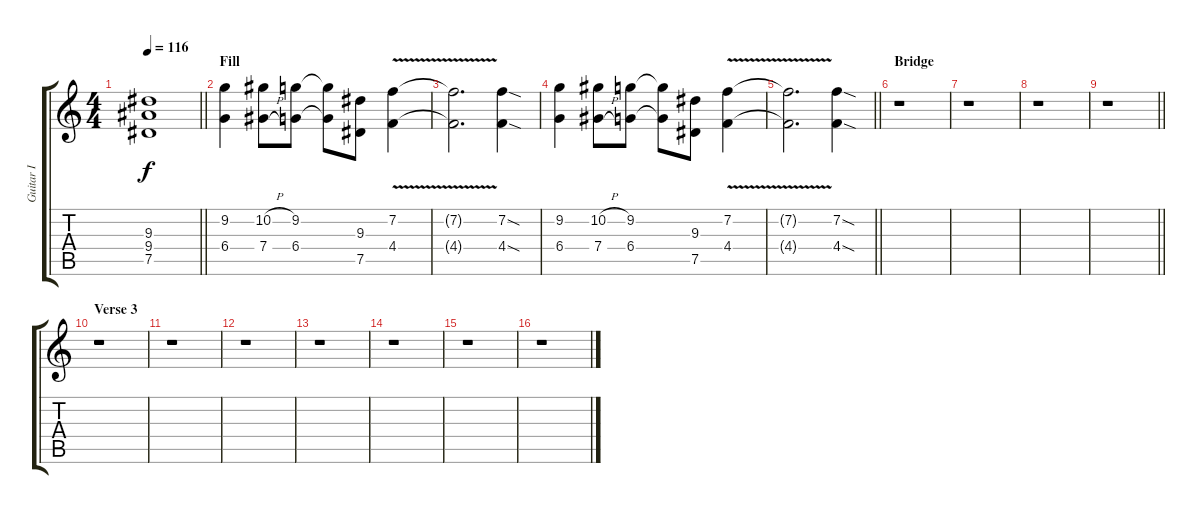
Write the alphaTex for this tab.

\track ("Guitar I" "Guitar I") {instrument distortionguitar}
\staff {score tabs}
\tuning (Eb4 Bb3 Gb3 Db3 Ab2 Eb2) {hide}
\ts (4 4)
\tempo 116
\clef g2
\barLineRight lightlight
\ks c
(9.3 9.4 7.5).1{dy f} |
\section ("" "Fill")
(9.2 6.4).4 (10.2{h} 7.4{h}).8 (9.2 6.4).8 (9.2{t} 6.4{t}).8 (9.3 7.5).8 (7.2{v} 4.4{v}).4 |
(7.2{t} 4.4{t}).2{d} (7.2{sod} 4.4{sod}).4 |
(9.2 6.4).4 (10.2{h} 7.4{h}).8 (9.2 6.4).8 (9.2{t} 6.4{t}).8 (9.3 7.5).8 (7.2{v} 4.4{v}).4 |
\barLineRight lightlight
(7.2{t} 4.4{t}).2{d} (7.2{sod} 4.4{sod}).4 |
\section ("" "Bridge")
r.1 |
r.1 |
r.1 |
\barLineRight lightlight
r.1 |
\section ("" "Verse 3")
r.1 |
r.1 |
r.1 |
r.1 |
r.1 |
r.1 |
r.1
